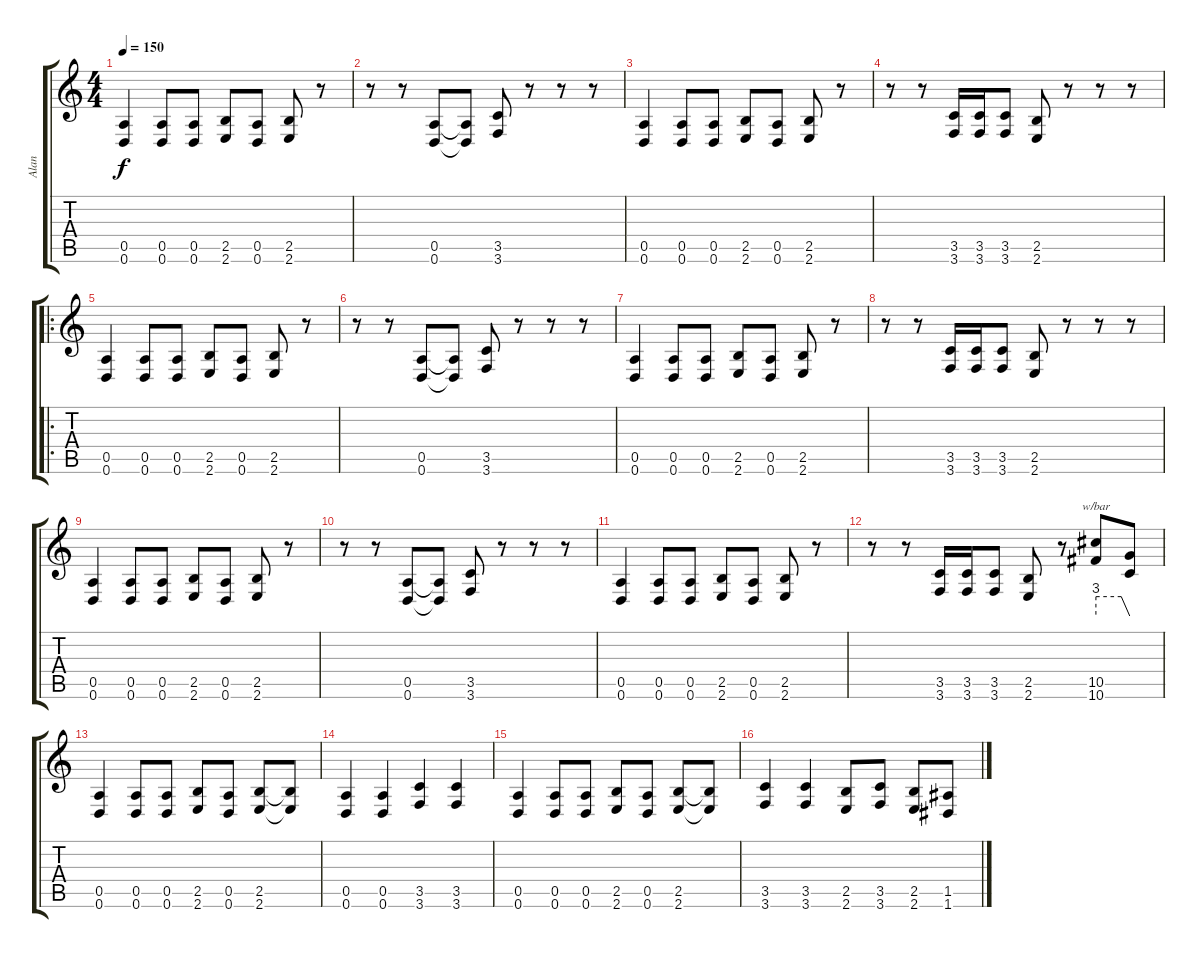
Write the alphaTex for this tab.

\track ("Alan" "Alan") {instrument distortionguitar}
\staff {score tabs}
\tuning (E4 B3 G3 D3 A2 D2) {hide}
\ts (4 4)
\tempo 150
\clef g2
\ks c
(0.5 0.6).4{dy f instrument distortionguitar} (0.5 0.6).8 (0.5 0.6).8 (2.5 2.6).8 (0.5 0.6).8 (2.5 2.6).8 r.8 |
r.8 r.8 (0.5 0.6).8 (0.5{t} 0.6{t}).8 (3.5 3.6).8 r.8 r.8 r.8 |
(0.5 0.6).4 (0.5 0.6).8 (0.5 0.6).8 (2.5 2.6).8 (0.5 0.6).8 (2.5 2.6).8 r.8 |
r.8 r.8 (3.5 3.6).16 (3.5 3.6).16 (3.5 3.6).8 (2.5 2.6).8 r.8 r.8 r.8 |
\ro
(0.5 0.6).4 (0.5 0.6).8 (0.5 0.6).8 (2.5 2.6).8 (0.5 0.6).8 (2.5 2.6).8 r.8 |
r.8 r.8 (0.5 0.6).8 (0.5{t} 0.6{t}).8 (3.5 3.6).8 r.8 r.8 r.8 |
(0.5 0.6).4 (0.5 0.6).8 (0.5 0.6).8 (2.5 2.6).8 (0.5 0.6).8 (2.5 2.6).8 r.8 |
r.8 r.8 (3.5 3.6).16 (3.5 3.6).16 (3.5 3.6).8 (2.5 2.6).8 r.8 r.8 r.8 |
(0.5 0.6).4 (0.5 0.6).8 (0.5 0.6).8 (2.5 2.6).8 (0.5 0.6).8 (2.5 2.6).8 r.8 |
r.8 r.8 (0.5 0.6).8 (0.5{t} 0.6{t}).8 (3.5 3.6).8 r.8 r.8 r.8 |
(0.5 0.6).4 (0.5 0.6).8 (0.5 0.6).8 (2.5 2.6).8 (0.5 0.6).8 (2.5 2.6).8 r.8 |
r.8 r.8 (3.5 3.6).16 (3.5 3.6).16 (3.5 3.6).8 (2.5 2.6).8 r.8 (10.5 10.6).8{tbe (custom default 0 12 45 12 60 0)} (10.5{t} 10.6{t}).8 |
(0.5 0.6).4 (0.5 0.6).8 (0.5 0.6).8 (2.5 2.6).8 (0.5 0.6).8 (2.5 2.6).8 (2.5{t} 2.6{t}).8 |
(0.5 0.6).4 (0.5 0.6).4 (3.5 3.6).4 (3.5 3.6).4 |
(0.5 0.6).4 (0.5 0.6).8 (0.5 0.6).8 (2.5 2.6).8 (0.5 0.6).8 (2.5 2.6).8 (2.5{t} 2.6{t}).8 |
(3.5 3.6).4 (3.5 3.6).4 (2.5 2.6).8 (3.5 3.6).8 (2.5 2.6).8 (1.5 1.6).8
